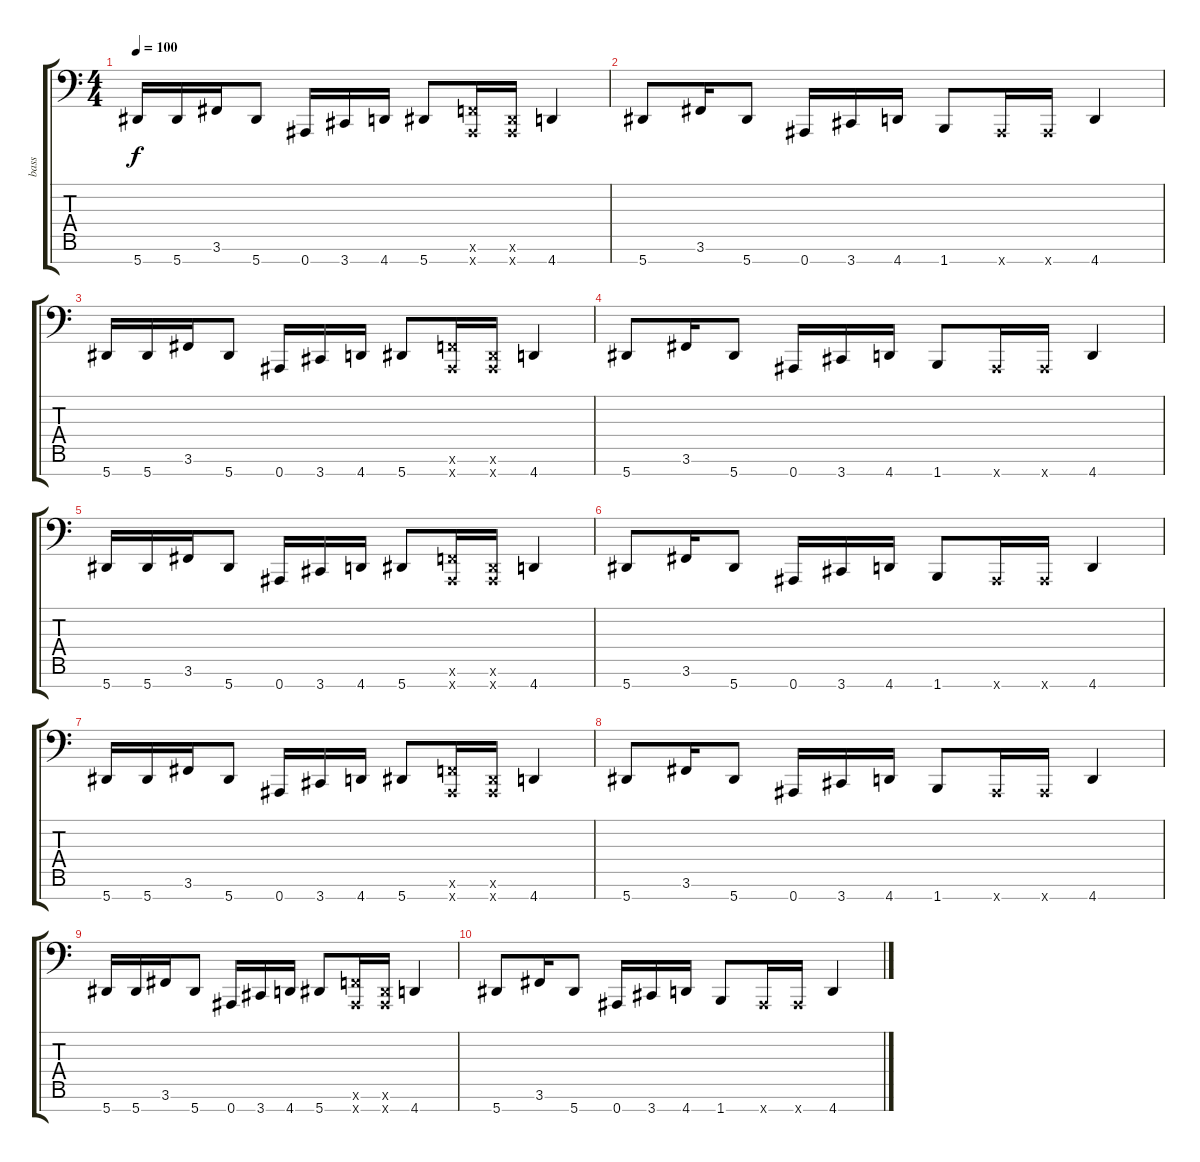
\track ("bass" "bass") {instrument electricbassfinger}
\staff {score tabs}
\tuning (Eb3 Bb2 Gb2 Db2 Ab1 Eb1 Bb0) {hide}
\ts (4 4)
\tempo 100
\clef f4
\ks c
5.7.16{dy f} 5.7.16 3.6.16 5.7.8 0.7.16 3.7.16 4.7.16 5.7.8 (2.6{x} 0.7{x}).16 (0.6{x} 0.7{x}).16 4.7.4 |
5.7.8 3.6.16 5.7.8 0.7.16 3.7.16 4.7.16 1.7.8 0.7{x}.16 0.7{x}.16 4.7.4 |
5.7.16 5.7.16 3.6.16 5.7.8 0.7.16 3.7.16 4.7.16 5.7.8 (2.6{x} 0.7{x}).16 (0.6{x} 0.7{x}).16 4.7.4 |
5.7.8 3.6.16 5.7.8 0.7.16 3.7.16 4.7.16 1.7.8 0.7{x}.16 0.7{x}.16 4.7.4 |
5.7.16 5.7.16 3.6.16 5.7.8 0.7.16 3.7.16 4.7.16 5.7.8 (2.6{x} 0.7{x}).16 (0.6{x} 0.7{x}).16 4.7.4 |
5.7.8 3.6.16 5.7.8 0.7.16 3.7.16 4.7.16 1.7.8 0.7{x}.16 0.7{x}.16 4.7.4 |
5.7.16 5.7.16 3.6.16 5.7.8 0.7.16 3.7.16 4.7.16 5.7.8 (2.6{x} 0.7{x}).16 (0.6{x} 0.7{x}).16 4.7.4 |
5.7.8 3.6.16 5.7.8 0.7.16 3.7.16 4.7.16 1.7.8 0.7{x}.16 0.7{x}.16 4.7.4 |
5.7.16 5.7.16 3.6.16 5.7.8 0.7.16 3.7.16 4.7.16 5.7.8 (2.6{x} 0.7{x}).16 (0.6{x} 0.7{x}).16 4.7.4 |
5.7.8 3.6.16 5.7.8 0.7.16 3.7.16 4.7.16 1.7.8 0.7{x}.16 0.7{x}.16 4.7.4
